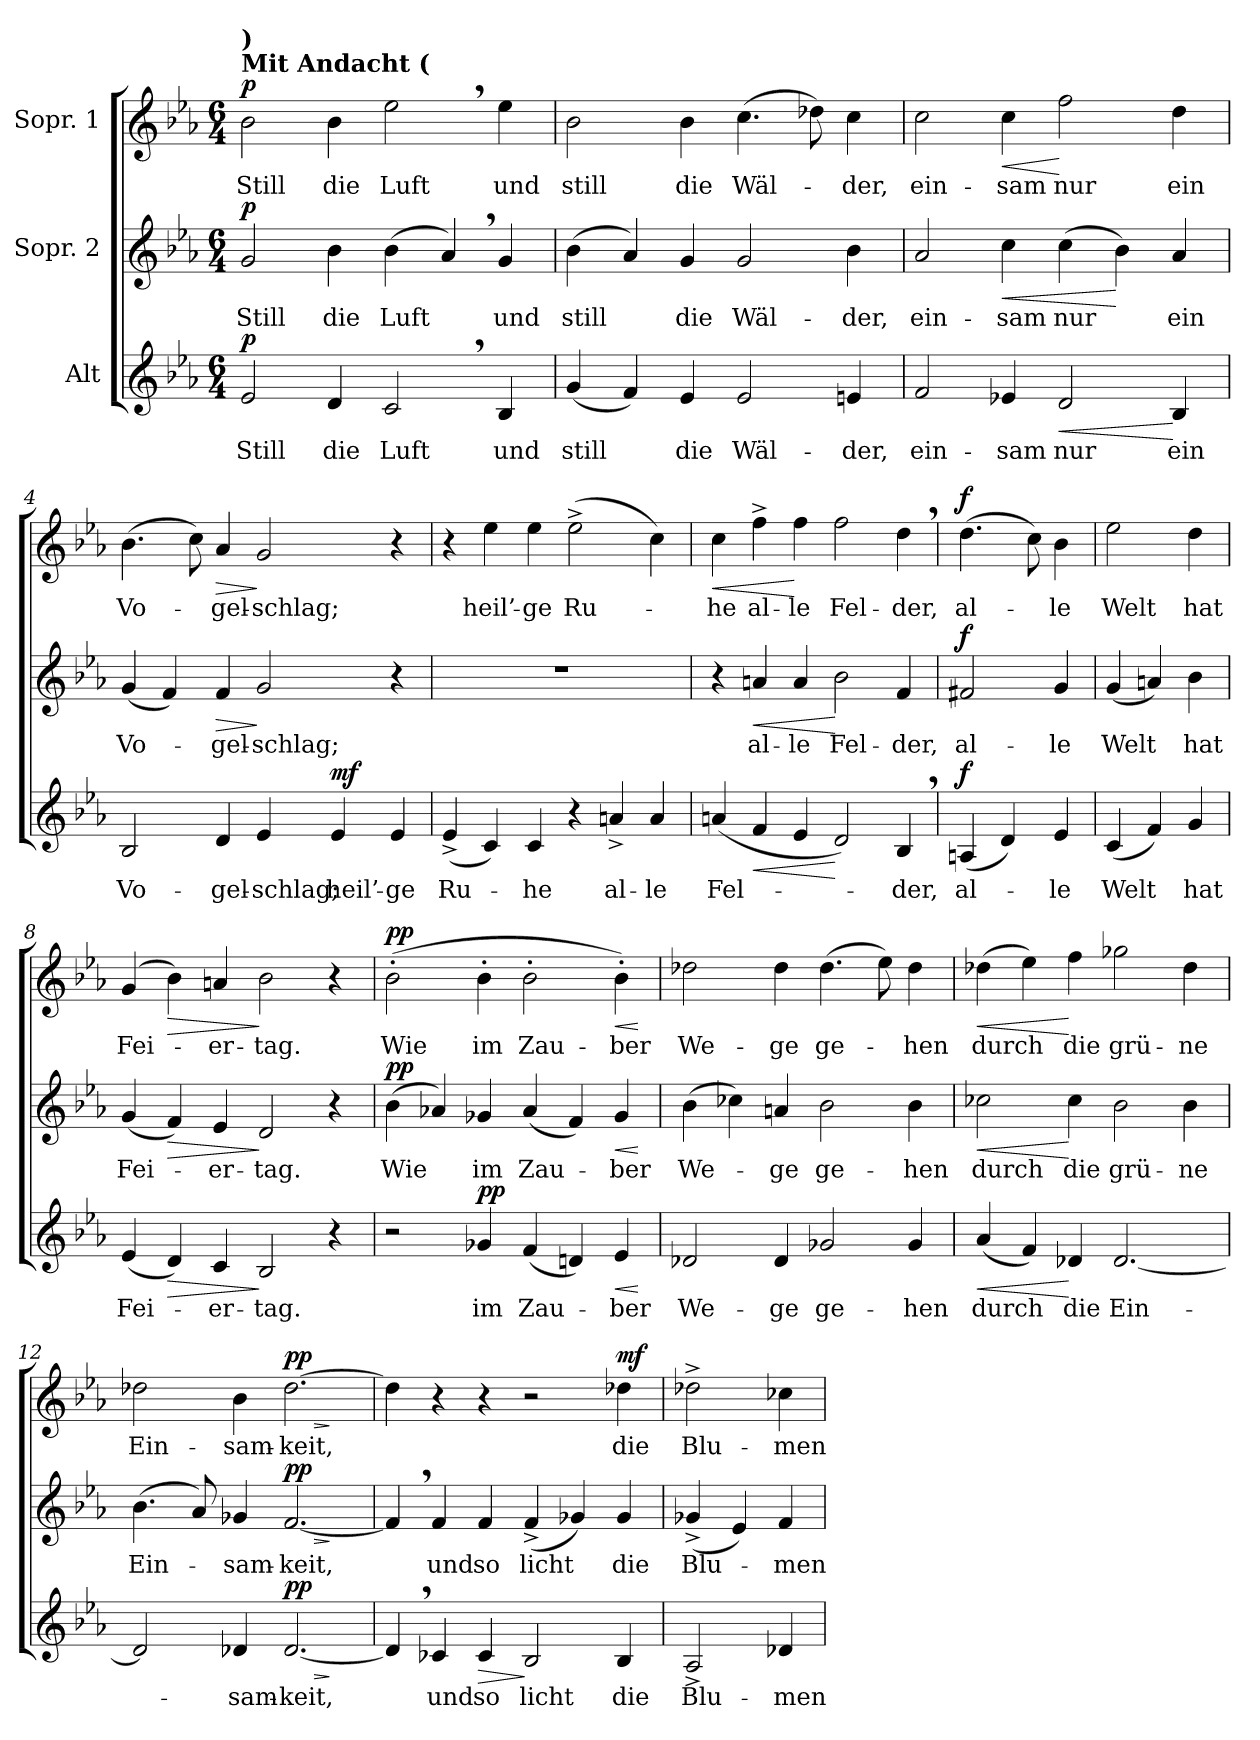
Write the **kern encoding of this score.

**kern	**text	**dynam	**kern	**text	**dynam	**kern	**text	**dynam
*part3	*part3	*part3	*part2	*part2	*part2	*part1	*part1	*part1
*staff3	*staff3	*staff3	*staff2	*staff2	*staff2	*staff1	*staff1	*staff1
*I"Alt	*	*	*I"Sopr. 2	*	*	*I"Sopr. 1	*	*
*clefG2	*	*	*clefG2	*	*	*clefG2	*	*
*k[b-e-a-]	*	*	*k[b-e-a-]	*	*	*k[b-e-a-]	*	*
*M6/4	*	*	*M6/4	*	*	*M6/4	*	*
*MM60	*	*	*MM60	*	*	*MM60	*	*
=1	=1	=1	=1	=1	=1	=1	=1	=1
!	!	!	!	!	!	!LO:TX:a:B:t=Mit Andacht  (	!	!
!	!	!	!	!	!	!LO:TX:a:B:t=)	!	!
!	!LO:LY:b	!LO:DY:a	!	!LO:LY:b	!LO:DY:a	!	!LO:LY:b	!LO:DY:a
2e-/	Still	p	2g/	Still	p	2b-\	Still	p
!	!LO:LY:b	!	!	!LO:LY:b	!	!	!LO:LY:b	!
4d/	die	.	4b-\	die	.	4b-\	die	.
!	!LO:LY:b	!	!	!LO:LY:b	!	!	!LO:LY:b	!
2c,/	Luft	.	(4b-\	Luft	.	2ee-,\	Luft	.
.	.	.	4a-,/)	.	.	.	.	.
!	!LO:LY:b	!	!	!LO:LY:b	!	!	!LO:LY:b	!
4B-/	und	.	4g/	und	.	4ee-\	und	.
=2	=2	=2	=2	=2	=2	=2	=2	=2
!	!LO:LY:b	!	!	!LO:LY:b	!	!	!LO:LY:b	!
(4g/	still	.	(4b-\	still	.	2b-\	still	.
4f/)	.	.	4a-/)	.	.	.	.	.
!	!LO:LY:b	!	!	!LO:LY:b	!	!	!LO:LY:b	!
4e-/	die	.	4g/	die	.	4b-\	die	.
!	!LO:LY:b	!	!	!LO:LY:b	!	!	!LO:LY:b	!
2e-/	Wäl-	.	2g/	Wäl-	.	(4.cc\	Wäl-	.
.	.	.	.	.	.	8dd-X\)	.	.
!	!LO:LY:b	!	!	!LO:LY:b	!	!	!LO:LY:b	!
4en/	-der,	.	4b-\	-der,	.	4cc\	-der,	.
=3	=3	=3	=3	=3	=3	=3	=3	=3
!	!LO:LY:b	!	!	!LO:LY:b	!	!	!LO:LY:b	!
2f/	ein-	.	2a-/	ein-	.	2cc\	ein-	.
!	!LO:LY:b	!	!	!LO:LY:b	!LO:HP:b	!	!LO:LY:b	!LO:HP:b
4e-X/	-sam	.	4cc\	-sam	<	4cc\	-sam	<
!	!LO:LY:b	!LO:HP:b	!	!LO:LY:b	!	!	!LO:LY:b	!
2d/	nur	<	(4cc\	nur	.	2ff\	nur	[
.	.	.	4b-\)	.	[	.	.	.
!	!LO:LY:b	!	!	!LO:LY:b	!	!	!LO:LY:b	!
4B-/	ein	[	4a-/	ein	.	4dd\	ein	.
!!LO:LB:g=z
=4	=4	=4	=4	=4	=4	=4	=4	=4
!	!LO:LY:b	!	!	!LO:LY:b	!	!	!LO:LY:b	!
2B-/	Vo-	.	(4g/	Vo-	.	(4.b-\	Vo-	.
.	.	.	4f/)	.	.	.	.	.
.	.	.	.	.	.	8cc\)	.	.
!	!LO:LY:b	!	!	!LO:LY:b	!LO:HP:b	!	!LO:LY:b	!LO:HP:b
4d/	-gel-	.	4f/	-gel-	>	4a-/	-gel-	>
!	!LO:LY:b	!	!	!LO:LY:b	!	!	!LO:LY:b	!
4e-/	-schlag;	.	2g/	-schlag;	]	2g/	-schlag;	]
!	!LO:LY:b	!LO:DY:a	!	!	!	!	!	!
4e-/	heil’-	mf	.	.	.	.	.	.
!	!LO:LY:b	!	!	!	!	!	!	!
4e-/	-ge	.	4r	.	.	4r	.	.
=5	=5	=5	=5	=5	=5	=5	=5	=5
!	!LO:LY:b	!	!	!	!	!	!	!
(4e-^/	Ru-	.	1.r	.	.	4r	.	.
!	!	!	!	!	!	!	!LO:LY:b	!
4c/)	.	.	.	.	.	4ee-\	heil’-	.
!	!LO:LY:b	!	!	!	!	!	!LO:LY:b	!
4c/	-he	.	.	.	.	4ee-\	-ge	.
!	!	!	!	!	!	!	!LO:LY:b	!
4r	.	.	.	.	.	(2ee-^\	Ru-	.
!	!LO:LY:b	!	!	!	!	!	!	!
4an^/	al-	.	.	.	.	.	.	.
!	!LO:LY:b	!	!	!	!	!	!	!
4a/	-le	.	.	.	.	4cc\)	.	.
=6	=6	=6	=6	=6	=6	=6	=6	=6
!	!LO:LY:b	!	!	!	!	!	!LO:LY:b	!LO:HP:b
(4an/	Fel-	.	4r	.	.	4cc\	-he	<
!	!	!LO:HP:b	!	!LO:LY:b	!LO:HP:b	!	!LO:LY:b	!
4f/	.	<	4an/	al-	<	4ff^\	al-	.
!	!	!	!	!LO:LY:b	!	!	!LO:LY:b	!
4e-/	.	.	4a/	-le	.	4ff\	-le	[
!	!	!	!	!LO:LY:b	!	!	!LO:LY:b	!
2d/)	.	[	2b-\	Fel-	[	2ff\	Fel-	.
!	!LO:LY:b	!	!	!LO:LY:b	!	!	!LO:LY:b	!
4B-,/	-der,	.	4f/	-der,	.	4dd,\	-der,	.
=7	=7	=7	=7	=7	=7	=7	=7	=7
!	!LO:LY:b	!LO:DY:a	!	!LO:LY:b	!LO:DY:a	!	!LO:LY:b	!LO:DY:a
(4An/	al-	f	2f#X/	al-	f	(4.dd\	al-	f
4d/)	.	.	.	.	.	.	.	.
.	.	.	.	.	.	8cc\)	.	.
!	!LO:LY:b	!	!	!LO:LY:b	!	!	!LO:LY:b	!
4e-/	-le	.	4g/	-le	.	4b-\	-le	.
!!LO:LB:g=z
=7X1	=7X1	=7X1	=7X1	=7X1	=7X1	=7X1	=7X1	=7X1
!	!LO:LY:b	!	!	!LO:LY:b	!	!	!LO:LY:b	!
(4c/	Welt	.	(4g/	Welt	.	2ee-\	Welt	.
4f/)	.	.	4an/)	.	.	.	.	.
!	!LO:LY:b	!	!	!LO:LY:b	!	!	!LO:LY:b	!
4g/	hat	.	4b-\	hat	.	4dd\	hat	.
=8	=8	=8	=8	=8	=8	=8	=8	=8
!	!LO:LY:b	!	!	!LO:LY:b	!	!	!LO:LY:b	!
(4e-/	Fei-	.	(4g/	Fei-	.	(4g/	Fei-	.
!	!	!LO:HP:b	!	!	!LO:HP:b	!	!	!LO:HP:b
4d/)	.	>	4f/)	.	>	4b-\)	.	>
!	!LO:LY:b	!	!	!LO:LY:b	!	!	!LO:LY:b	!
4c/	-er-	.	4e-/	-er-	.	4an/	-er-	.
!	!LO:LY:b	!	!	!LO:LY:b	!	!	!LO:LY:b	!
2B-/	-tag.	]	2d/	-tag.	]	2b-\	-tag.	]
4r	.	.	4r	.	.	4r	.	.
=9	=9	=9	=9	=9	=9	=9	=9	=9
!	!	!	!	!LO:LY:b	!LO:DY:a	!	!LO:LY:b	!LO:DY:a
2r	.	.	(4b-\	Wie	pp	(2b-'\	Wie	pp
.	.	.	4a-X/)	.	.	.	.	.
!	!LO:LY:b	!LO:DY:a	!	!LO:LY:b	!	!	!LO:LY:b	!
4g-X/	im	pp	4g-X/	im	.	4b-'\	im	.
!	!LO:LY:b	!	!	!LO:LY:b	!	!	!LO:LY:b	!
(4f/	Zau-	.	(4a-/	Zau-	.	2b-'\	Zau-	.
4dn/)	.	.	4f/)	.	.	.	.	.
!	!LO:LY:b	!LO:HP:b	!	!LO:LY:b	!LO:HP:b	!	!LO:LY:b	!LO:HP:b
4e-/	-ber	<	4g-/	-ber	<	4b-'\)	-ber	<
.	.	[	.	.	[	.	.	[
=10	=10	=10	=10	=10	=10	=10	=10	=10
!	!LO:LY:b	!	!	!LO:LY:b	!	!	!LO:LY:b	!
2d-X/	We-	.	(4b-\	We-	.	2dd-X\	We-	.
.	.	.	4cc-X\)	.	.	.	.	.
!	!LO:LY:b	!	!	!LO:LY:b	!	!	!LO:LY:b	!
4d-/	-ge	.	4an/	-ge	.	4dd-\	-ge	.
!	!LO:LY:b	!	!	!LO:LY:b	!	!	!LO:LY:b	!
2g-X/	ge-	.	2b-\	ge-	.	(4.dd-\	ge-	.
.	.	.	.	.	.	8ee-\)	.	.
!	!LO:LY:b	!	!	!LO:LY:b	!	!	!LO:LY:b	!
4g-/	-hen	.	4b-\	-hen	.	4dd-\	-hen	.
!!LO:LB:g=z
=11	=11	=11	=11	=11	=11	=11	=11	=11
!	!LO:LY:b	!LO:HP:b	!	!LO:LY:b	!LO:HP:b	!	!LO:LY:b	!LO:HP:b
(4a-/	durch	<	2cc-X\	durch	<	(4dd-X\	durch	<
4f/)	.	.	.	.	.	4ee-\)	.	.
!	!LO:LY:b	!	!	!LO:LY:b	!	!	!LO:LY:b	!
4d-X/	die	[	4cc-\	die	[	4ff\	die	[
!	!LO:LY:b	!	!	!LO:LY:b	!	!	!LO:LY:b	!
[2.d-/	Ein-	.	2b-\	grü-	.	2gg-X\	grü-	.
!	!	!	!	!LO:LY:b	!	!	!LO:LY:b	!
.	.	.	4b-\	-ne	.	4dd-\	-ne	.
=12	=12	=12	=12	=12	=12	=12	=12	=12
!	!	!	!	!LO:LY:b	!	!	!LO:LY:b	!
2d-/]	.	.	(4.b-\	Ein-	.	2dd-X\	Ein-	.
.	.	.	8a-/)	.	.	.	.	.
!	!LO:LY:b	!	!	!LO:LY:b	!	!	!LO:LY:b	!
4d-X/	-sam-	.	4g-X/	-sam-	.	4b-\	-sam-	.
!	!LO:LY:b	!LO:HP:b	!	!LO:LY:b	!LO:HP:b	!	!LO:LY:b	!LO:HP:b
!	!	!LO:DY:n=1:a	!	!	!LO:DY:n=1:a	!	!	!LO:DY:n=1:a
[2.d-/	-keit,	> pp	[2.f/	-keit,	> pp	[2.dd-\	-keit,	> pp
.	.	]	.	.	]	.	.	]
=13	=13	=13	=13	=13	=13	=13	=13	=13
4d-,/]	.	.	4f,/]	.	.	4dd-\]	.	.
!	!LO:LY:b	!	!	!LO:LY:b	!	!	!	!
4c-X/	und	.	4f/	und	.	4r	.	.
!	!LO:LY:b	!LO:HP:b	!	!LO:LY:b	!	!	!	!
4c-/	so	>	4f/	so	.	4r	.	.
!	!LO:LY:b	!	!	!LO:LY:b	!	!	!	!
2B-/	licht	]	(4f^/	licht	.	2r	.	.
.	.	.	4g-X/)	.	.	.	.	.
!	!LO:LY:b	!	!	!LO:LY:b	!	!	!LO:LY:b	!LO:DY:a
4B-/	die	.	4g-/	die	.	4dd-X\	die	mf
=14	=14	=14	=14	=14	=14	=14	=14	=14
!	!LO:LY:b	!	!	!LO:LY:b	!	!	!LO:LY:b	!
2A-^/	Blu-	.	(4g-X^/	Blu-	.	2dd-X^\	Blu-	.
.	.	.	4e-/)	.	.	.	.	.
!	!LO:LY:b	!	!	!LO:LY:b	!	!	!LO:LY:b	!
4d-X/	-men	.	4f/	-men	.	4cc-X\	-men	.
=	=	=	=	=	=	=	=	=
*-	*-	*-	*-	*-	*-	*-	*-	*-
